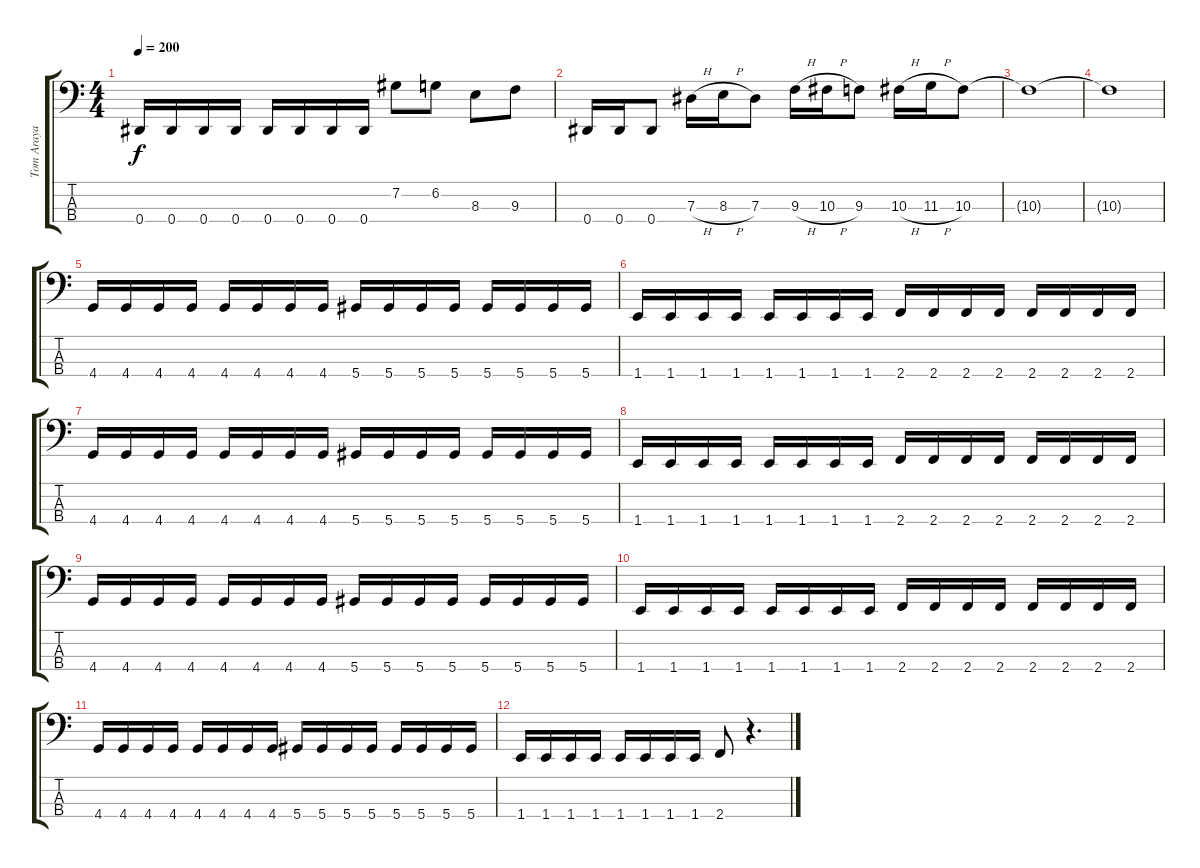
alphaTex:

\track ("Tom Araya" "Tom Araya") {instrument electricbasspick}
\staff {score tabs}
\tuning (Gb2 Db2 Ab1 Eb1) {hide}
\ts (4 4)
\tempo 200
\clef f4
\ks c
0.4.16{dy f} 0.4.16 0.4.16 0.4.16 0.4.16 0.4.16 0.4.16 0.4.16 7.2.8 6.2.8 8.3.8 9.3.8 |
0.4.16 0.4.16 0.4.8 7.3{h}.16 8.3{h}.16 7.3.8 9.3{h}.16 10.3{h}.16 9.3.8 10.3{h}.16 11.3{h}.16 10.3.8 |
10.3{t}.1 |
10.3{t}.1 |
4.4.16 4.4.16 4.4.16 4.4.16 4.4.16 4.4.16 4.4.16 4.4.16 5.4.16 5.4.16 5.4.16 5.4.16 5.4.16 5.4.16 5.4.16 5.4.16 |
1.4.16 1.4.16 1.4.16 1.4.16 1.4.16 1.4.16 1.4.16 1.4.16 2.4.16 2.4.16 2.4.16 2.4.16 2.4.16 2.4.16 2.4.16 2.4.16 |
4.4.16 4.4.16 4.4.16 4.4.16 4.4.16 4.4.16 4.4.16 4.4.16 5.4.16 5.4.16 5.4.16 5.4.16 5.4.16 5.4.16 5.4.16 5.4.16 |
1.4.16 1.4.16 1.4.16 1.4.16 1.4.16 1.4.16 1.4.16 1.4.16 2.4.16 2.4.16 2.4.16 2.4.16 2.4.16 2.4.16 2.4.16 2.4.16 |
4.4.16 4.4.16 4.4.16 4.4.16 4.4.16 4.4.16 4.4.16 4.4.16 5.4.16 5.4.16 5.4.16 5.4.16 5.4.16 5.4.16 5.4.16 5.4.16 |
1.4.16 1.4.16 1.4.16 1.4.16 1.4.16 1.4.16 1.4.16 1.4.16 2.4.16 2.4.16 2.4.16 2.4.16 2.4.16 2.4.16 2.4.16 2.4.16 |
4.4.16 4.4.16 4.4.16 4.4.16 4.4.16 4.4.16 4.4.16 4.4.16 5.4.16 5.4.16 5.4.16 5.4.16 5.4.16 5.4.16 5.4.16 5.4.16 |
1.4.16 1.4.16 1.4.16 1.4.16 1.4.16 1.4.16 1.4.16 1.4.16 2.4.8 r.4{d}
